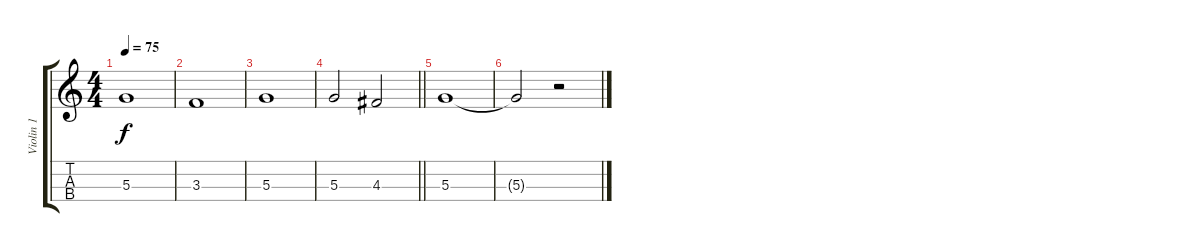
\track ("Violin 1" "Violin 1") {instrument stringensemble1}
\staff {score tabs}
\tuning (E5 A4 D4 G3) {hide}
\ts (4 4)
\tempo 75
\clef g2
\ks c
5.3.1{dy f} |
3.3.1 |
5.3.1 |
\barLineRight lightlight
5.3.2 4.3.2 |
5.3.1 |
5.3{t}.2 r.2
